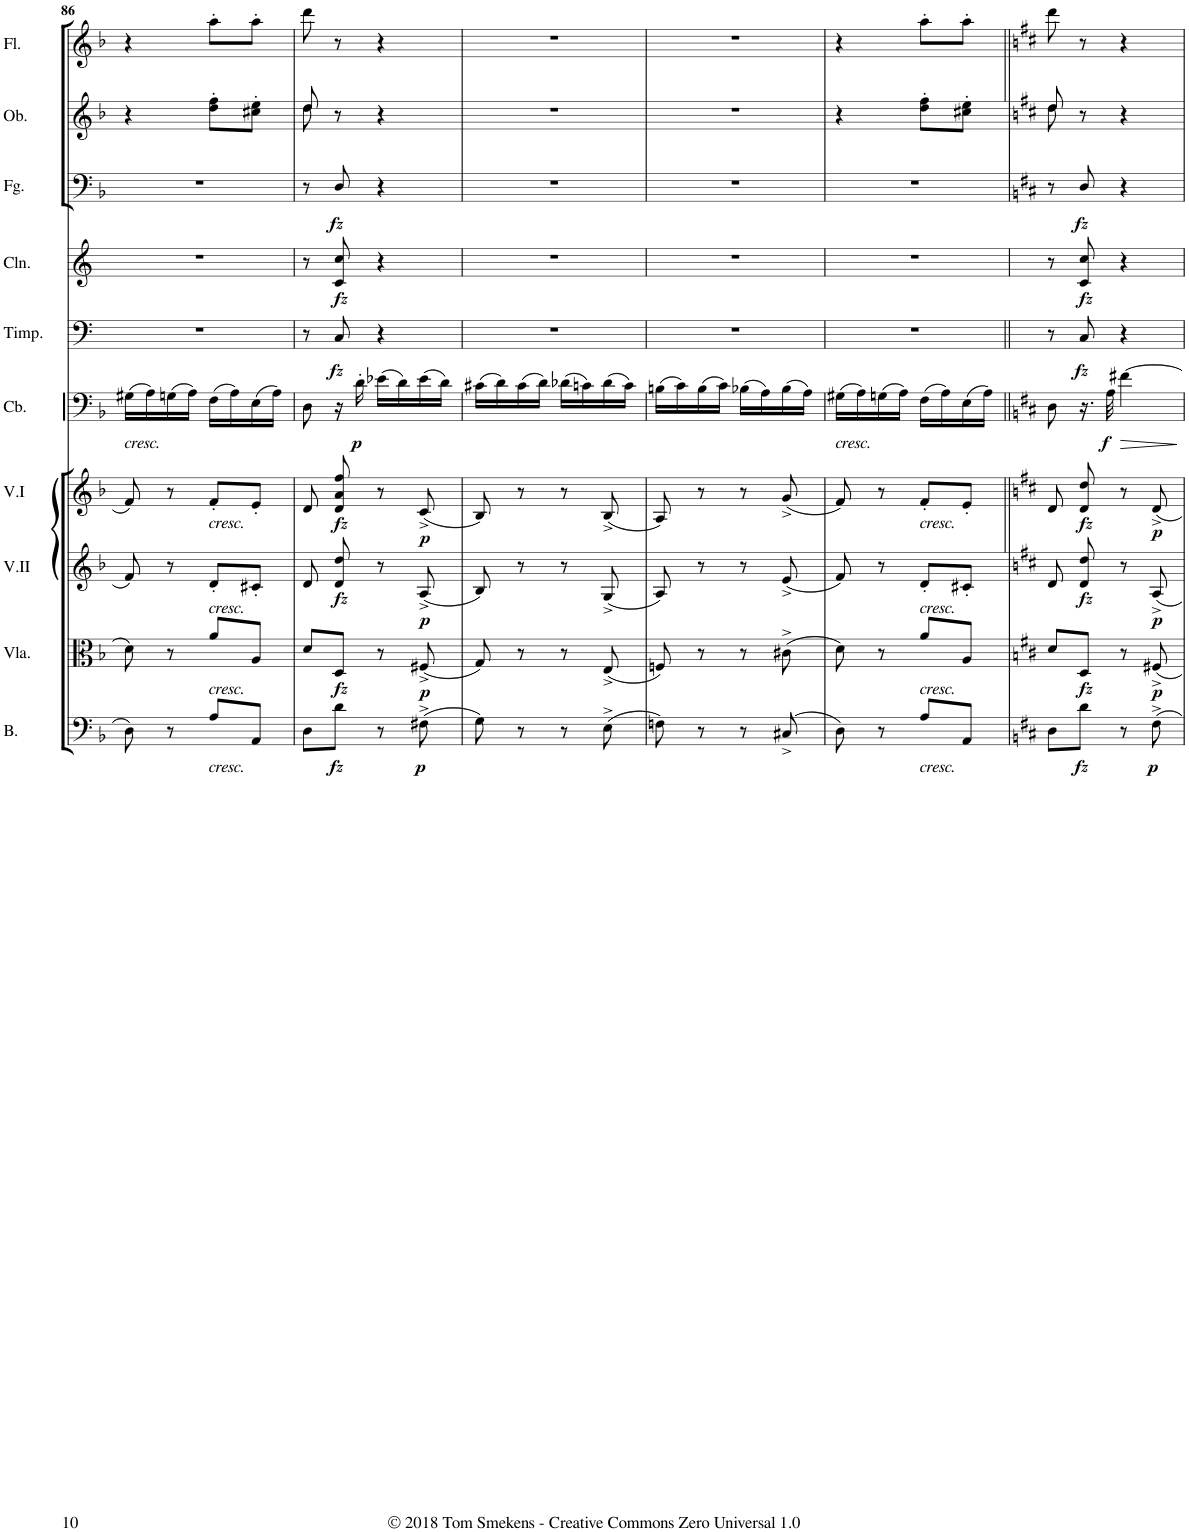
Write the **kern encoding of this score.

**kern	**dynam	**kern	**dynam	**kern	**dynam	**kern	**dynam	**kern	**dynam	**kern	**dynam	**kern	**dynam	**kern	**dynam	**kern	**kern
*part10	*part10	*part9	*part9	*part8	*part8	*part7	*part7	*part6	*part6	*part5	*part5	*part4	*part4	*part3	*part3	*part2	*part1
*staff10	*staff10	*staff9	*staff9	*staff8	*staff8	*staff7	*staff7	*staff6	*staff6	*staff5	*staff5	*staff4	*staff4	*staff3	*staff3	*staff2	*staff1
*I"Violoncello e Basso	*	*I"Viola	*	*I"Violino II	*	*I"Violino I	*	*I"Contrabbasso Principale	*	*I"Timpani (D, A)	*	*I"Clarini 1,2 (D)	*	*I"Fagotto	*	*I"Oboi 1,2	*I"Flauto
*I'B.	*	*I'Vla.	*	*I'V.II	*	*I'V.I	*	*I'Cb.	*	*I'Timp.	*	*I'Cln.	*	*I'Fg.	*	*I'Ob.	*I'Fl.
!!LO:PB:g=z
*clefF4	*	*clefC3	*	*clefG2	*	*clefG2	*	*clefF4	*	*clefF4	*	*clefG2	*	*clefF4	*	*clefG2	*clefG2
*Trd7c12	*	*	*	*	*	*	*	*Trd7c12	*	*Trd-1c-2	*	*Trd-1c-2	*	*	*	*	*
*k[b-]	*	*k[b-]	*	*k[b-]	*	*k[b-]	*	*k[b-]	*	*k[]	*	*k[]	*	*k[b-]	*	*k[b-]	*k[b-]
*M2/4	*	*M2/4	*	*M2/4	*	*M2/4	*	*M2/4	*	*M2/4	*	*M2/4	*	*M2/4	*	*M2/4	*M2/4
=86	=86	=86	=86	=86	=86	=86	=86	=86	=86	=86	=86	=86	=86	=86	=86	=86	=86
!	!	!	!	!	!	!	!	!LO:TX:b:i:t=cresc.	!	!	!	!	!	!	!	!	!
8D\	.	8d\	.	8f/	.	8f/	.	(16G#X\LL	.	2r	.	2r	.	2r	.	4r	4r
.	.	.	.	.	.	.	.	16A\)	.	.	.	.	.	.	.	.	.
8r	.	8r	.	8r	.	8r	.	(16Gn\	.	.	.	.	.	.	.	.	.
.	.	.	.	.	.	.	.	16A\JJ)	.	.	.	.	.	.	.	.	.
!	!	!	!	!	!	!LO:TX:b:i:t=cresc.	!	!	!	!	!	!	!	!	!	!	!
!	!	!	!	!LO:TX:b:i:t=cresc.	!	!	!	!	!	!	!	!	!	!	!	!	!
!	!	!LO:TX:b:i:t=cresc.	!	!	!	!	!	!	!	!	!	!	!	!	!	!	!
!LO:TX:b:i:t=cresc.	!	!	!	!	!	!	!	!	!	!	!	!	!	!	!	!	!
8A/L	.	8a/L	.	8d'/L	.	8f'/L	.	(16F\LL	.	.	.	.	.	.	.	8dd\' 8ff\'L	8aa'\L
.	.	.	.	.	.	.	.	16A\)	.	.	.	.	.	.	.	.	.
8AA/J	.	8A/J	.	8c#X'/J	.	8e'/J	.	(16E\	.	.	.	.	.	.	.	8cc#X\' 8ee\'J	8aa'\J
.	.	.	.	.	.	.	.	16A\JJ)	.	.	.	.	.	.	.	.	.
=87	=87	=87	=87	=87	=87	=87	=87	=87	=87	=87	=87	=87	=87	=87	=87	=87	=87
*	*	*	*	*	*	*	*	*	*	*	*	*	*	*	*	*^	*
8D\L	.	8d/L	.	8d/	.	8d/	.	8D\	.	8r	.	8r	.	8r	.	8dd/	8dd\	8ddd\
!	!LO:DY:b	!	!LO:DY:b	!	!LO:DY:b	!	!LO:DY:b	!	!	!	!LO:DY:b	!	!LO:DY:b	!	!LO:DY:b	!	!	!
8d\J	fz	8D/J	fz	8d/ 8dd/	fz	8d/ 8a/ 8ff/	fz	16r	.	8C/	fz	8c/ 8cc/	fz	8D/	fz	8r	8ryy	8r
!	!	!	!	!	!	!	!	!	!LO:DY:b	!	!	!	!	!	!	!	!	!
.	.	.	.	.	.	.	.	16d'\	p	.	.	.	.	.	.	.	.	.
8r	.	8r	.	8r	.	8r	.	(16e-X\LL	.	4r	.	4r	.	4r	.	4r	4ryy	4r
.	.	.	.	.	.	.	.	16d\)	.	.	.	.	.	.	.	.	.	.
!	!LO:DY:b	!	!LO:DY:b	!	!LO:DY:b	!	!LO:DY:b	!	!	!	!	!	!	!	!	!	!	!
(8F#X^\	p	(8F#X^/	p	(8A^/	p	(8c^/	p	(16e-\	.	.	.	.	.	.	.	.	.	.
.	.	.	.	.	.	.	.	16d\JJ)	.	.	.	.	.	.	.	.	.	.
*	*	*	*	*	*	*	*	*	*	*	*	*	*	*	*	*v	*v	*
=88	=88	=88	=88	=88	=88	=88	=88	=88	=88	=88	=88	=88	=88	=88	=88	=88	=88
8G\)	.	8G/)	.	8B-/)	.	8B-/)	.	(16c#X\LL	.	2r	.	2r	.	2r	.	2r	2r
.	.	.	.	.	.	.	.	16d\)	.	.	.	.	.	.	.	.	.
8r	.	8r	.	8r	.	8r	.	(16c#\	.	.	.	.	.	.	.	.	.
.	.	.	.	.	.	.	.	16d\JJ)	.	.	.	.	.	.	.	.	.
8r	.	8r	.	8r	.	8r	.	(16d-X\LL	.	.	.	.	.	.	.	.	.
.	.	.	.	.	.	.	.	16cn\)	.	.	.	.	.	.	.	.	.
(8E^\	.	(8E^/	.	(8G^/	.	(8B-^/	.	(16d-\	.	.	.	.	.	.	.	.	.
.	.	.	.	.	.	.	.	16c\JJ)	.	.	.	.	.	.	.	.	.
=89	=89	=89	=89	=89	=89	=89	=89	=89	=89	=89	=89	=89	=89	=89	=89	=89	=89
8Fn\)	.	8Fn/)	.	8A/)	.	8A/)	.	(16Bn\LL	.	2r	.	2r	.	2r	.	2r	2r
.	.	.	.	.	.	.	.	16c\)	.	.	.	.	.	.	.	.	.
8r	.	8r	.	8r	.	8r	.	(16B\	.	.	.	.	.	.	.	.	.
.	.	.	.	.	.	.	.	16c\JJ)	.	.	.	.	.	.	.	.	.
8r	.	8r	.	8r	.	8r	.	(16B-X\LL	.	.	.	.	.	.	.	.	.
.	.	.	.	.	.	.	.	16A\)	.	.	.	.	.	.	.	.	.
(8C#X^/	.	(8c#X^\	.	(8e^/	.	(8g^/	.	(16B-\	.	.	.	.	.	.	.	.	.
.	.	.	.	.	.	.	.	16A\JJ)	.	.	.	.	.	.	.	.	.
=90	=90	=90	=90	=90	=90	=90	=90	=90	=90	=90	=90	=90	=90	=90	=90	=90	=90
!	!	!	!	!	!	!	!	!LO:TX:b:i:t=cresc.	!	!	!	!	!	!	!	!	!
8D\)	.	8d\)	.	8f/)	.	8f/)	.	(16G#X\LL	.	2r	.	2r	.	2r	.	4r	4r
.	.	.	.	.	.	.	.	16A\)	.	.	.	.	.	.	.	.	.
8r	.	8r	.	8r	.	8r	.	(16Gn\	.	.	.	.	.	.	.	.	.
.	.	.	.	.	.	.	.	16A\JJ)	.	.	.	.	.	.	.	.	.
!	!	!	!	!	!	!LO:TX:b:i:t=cresc.	!	!	!	!	!	!	!	!	!	!	!
!	!	!	!	!LO:TX:b:i:t=cresc.	!	!	!	!	!	!	!	!	!	!	!	!	!
!	!	!LO:TX:b:i:t=cresc.	!	!	!	!	!	!	!	!	!	!	!	!	!	!	!
!LO:TX:b:i:t=cresc.	!	!	!	!	!	!	!	!	!	!	!	!	!	!	!	!	!
8A/L	.	8a/L	.	8d'/L	.	8f'/L	.	(16F\LL	.	.	.	.	.	.	.	8dd\' 8ff\'L	8aa'\L
.	.	.	.	.	.	.	.	16A\)	.	.	.	.	.	.	.	.	.
8AA/J	.	8A/J	.	8c#X'/J	.	8e'/J	.	(16E\	.	.	.	.	.	.	.	8cc#X\' 8ee\'J	8aa'\J
.	.	.	.	.	.	.	.	16A\JJ)	.	.	.	.	.	.	.	.	.
=91||	=91||	=91||	=91||	=91||	=91||	=91||	=91||	=91||	=91||	=91||	=91||	=91||	=91||	=91||	=91||	=91||	=91||
*k[f#c#]	*	*k[f#c#]	*	*k[f#c#]	*	*k[f#c#]	*	*k[f#c#]	*	*k[]	*	*k[]	*	*k[f#c#]	*	*k[f#c#]	*k[f#c#]
*	*	*	*	*	*	*	*	*	*	*	*	*	*	*	*	*^	*
8D\L	.	8d/L	.	8d/	.	8d/	.	8D\	.	8r	.	8r	.	8r	.	8dd/	8dd\	8ddd\
!	!LO:DY:b	!	!LO:DY:b	!	!LO:DY:b	!	!LO:DY:b	!	!	!	!LO:DY:b	!	!LO:DY:b	!	!LO:DY:b	!	!	!
8d\J	fz	8D/J	fz	8d/ 8dd/	fz	8d/ 8dd/	fz	16.r	.	8C/	fz	8c/ 8cc/	fz	8D/	fz	8r	8ryy	8r
!	!	!	!	!	!	!	!	!	!LO:DY:b	!	!	!	!	!	!	!	!	!
.	.	.	.	.	.	.	.	32A\	f	.	.	.	.	.	.	.	.	.
!	!	!	!	!	!	!	!	!	!LO:HP:b	!	!	!	!	!	!	!	!	!
8r	.	8r	.	8r	.	8r	.	[4f#X\	>	4r	.	4r	.	4r	.	4r	4ryy	4r
!	!LO:DY:b	!	!LO:DY:b	!	!LO:DY:b	!	!LO:DY:b	!	!	!	!	!	!	!	!	!	!	!
8F#^\	p	8F#X^/	p	8A^/	p	8d^/	p	.	.	.	.	.	.	.	.	.	.	.
*	*	*	*	*	*	*	*	*	*	*	*	*	*	*	*	*v	*v	*
.	.	.	.	.	.	.	.	.	]	.	.	.	.	.	.	.	.
=	=	=	=	=	=	=	=	=	=	=	=	=	=	=	=	=	=
*-	*-	*-	*-	*-	*-	*-	*-	*-	*-	*-	*-	*-	*-	*-	*-	*-	*-
